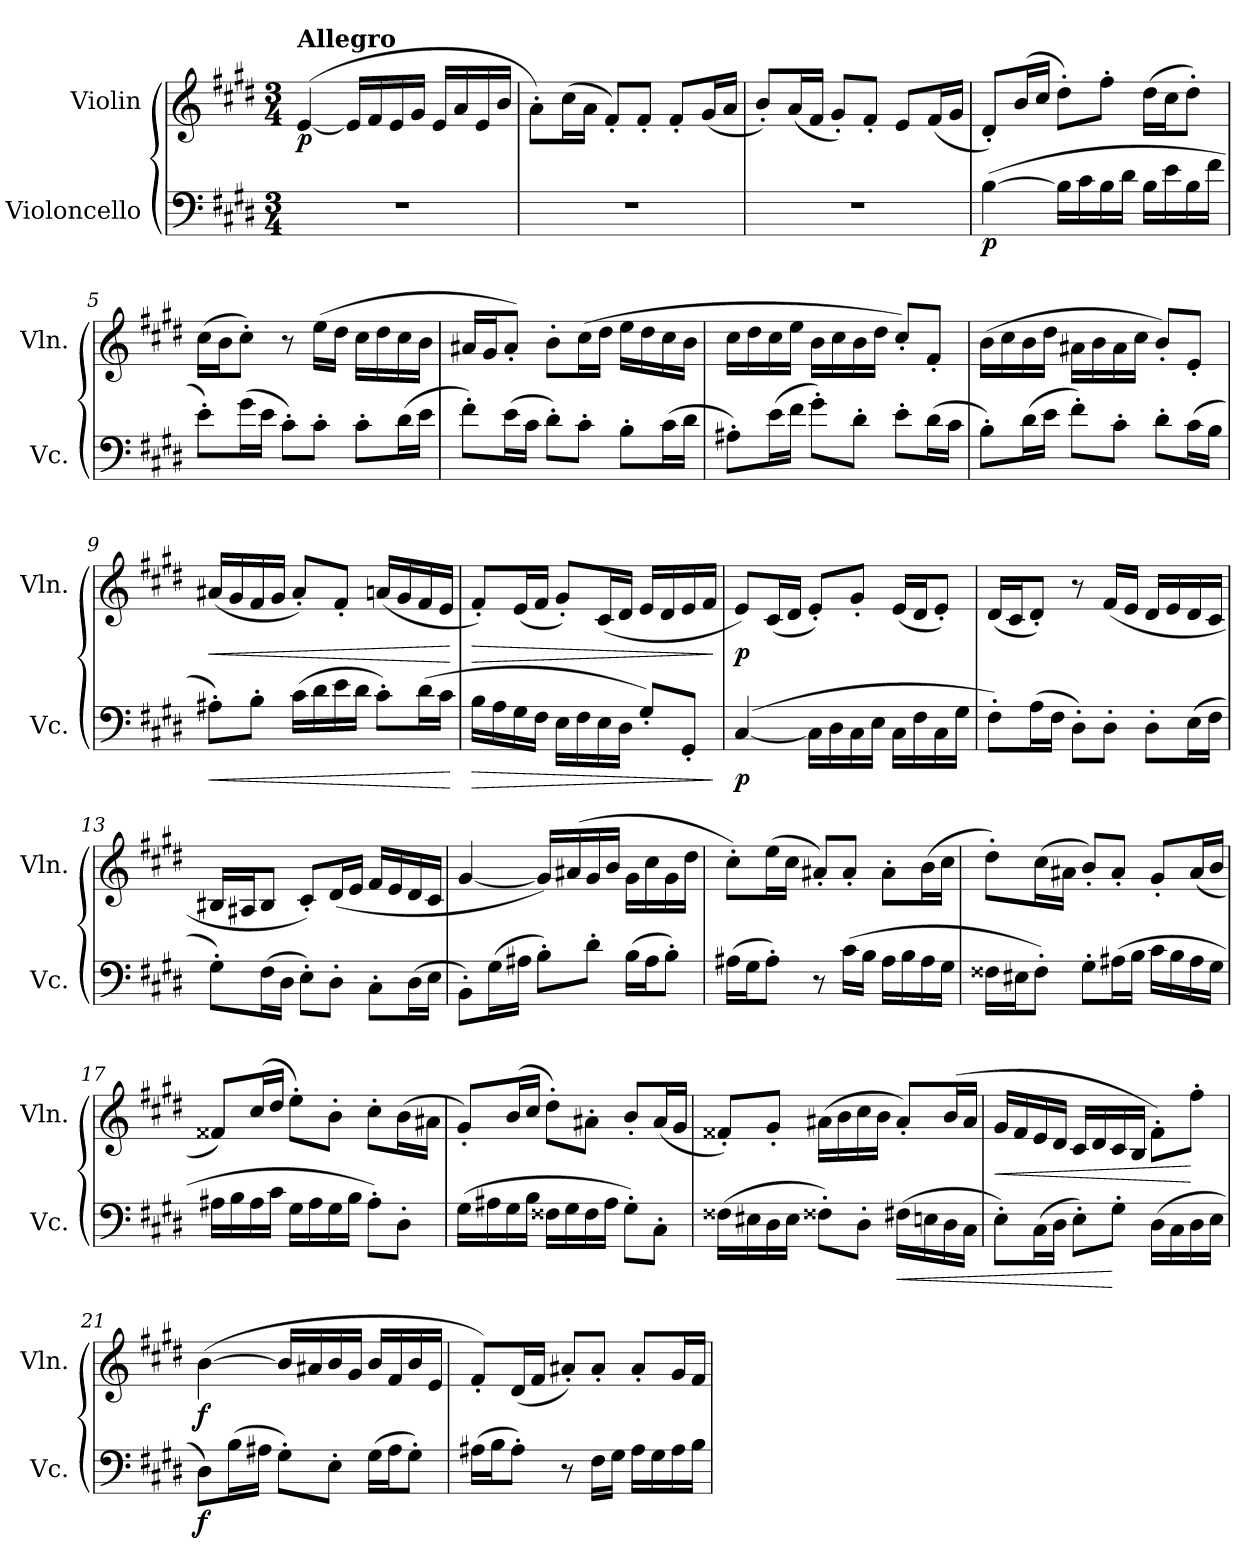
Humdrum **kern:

**kern	**dynam	**kern	**dynam
*part2	*part2	*part1	*part1
*staff2	*staff2	*staff1	*staff1
*I"Violoncello	*	*I"Violin	*
*I'Vc.	*	*I'Vln.	*
*clefF4	*	*clefG2	*
*k[f#c#g#d#]	*	*k[f#c#g#d#]	*
*M3/4	*	*M3/4	*
*MM100	*	*MM100	*
=1	=1	=1	=1
!	!	!LO:TX:a:B:t=Allegro	!
!	!	!	!LO:DY:b
2.r	.	(>[4e/	p
.	.	16e/LL]	.
.	.	16f#/	.
.	.	16e/	.
.	.	16g#/JJ	.
.	.	16e/LL	.
.	.	16a/	.
.	.	16e/	.
.	.	16b/JJ	.
=2	=2	=2	=2
2.r	.	8a'\L)	.
.	.	(>16cc#\L	.
.	.	16a\JJ	.
.	.	8f#'/L)	.
.	.	8f#'/J	.
.	.	8f#'/L	.
.	.	(<16g#/L	.
.	.	16a/JJ	.
=3	=3	=3	=3
2.r	.	8b'/L)	.
.	.	(<16a/L	.
.	.	16f#/JJ	.
.	.	8g#'/L)	.
.	.	8f#'/J	.
.	.	8e/L	.
.	.	(<16f#/L	.
.	.	16g#/JJ	.
=4	=4	=4	=4
!	!LO:DY:b	!	!
(>[4B\	p	8d#'/L)	.
.	.	(>16b/L	.
.	.	16cc#/JJ	.
16B\LL]	.	8dd#'\L)	.
16c#\	.	.	.
16B\	.	8ff#'\J	.
16d#\JJ	.	.	.
16B\LL	.	(>16dd#\LL	.
16e\	.	16cc#\J	.
16B\	.	8dd#'\J)	.
16f#\JJ	.	.	.
!!LO:LB:g=z
=5	=5	=5	=5
8e'\L)	.	(>16cc#\LL	.
.	.	16b\J	.
(>16g#\L	.	8cc#'\J)	.
16e\JJ	.	.	.
8c#'\L)	.	8r	.
8c#'\J	.	(>16ee\LL	.
.	.	16dd#\JJ	.
8c#'\L	.	16cc#\LL	.
.	.	16dd#\	.
(>16d#\L	.	16cc#\	.
16e\JJ	.	16b\JJ	.
=6	=6	=6	=6
8f#'\L)	.	16a#X/LL	.
.	.	16g#/J	.
(>16e\L	.	8a#'/J)	.
16c#\JJ	.	.	.
8d#'\L)	.	8b'\L	.
8c#'\J	.	(>16cc#\L	.
.	.	16dd#\JJ	.
8B'\L	.	16ee\LL	.
.	.	16dd#\	.
(>16c#\L	.	16cc#\	.
16d#\JJ	.	16b\JJ	.
=7	=7	=7	=7
8A#X'\L)	.	16cc#\LL	.
.	.	16dd#\	.
(>16e\L	.	16cc#\	.
16f#\JJ	.	16ee\JJ	.
8g#'\L)	.	16b\LL	.
.	.	16cc#\	.
8d#'\J	.	16b\	.
.	.	16dd#\JJ	.
8e'\L	.	8cc#'/L)	.
(>16d#\L	.	8f#'/J	.
16c#\JJ	.	.	.
!!LO:LB:g=z
=8	=8	=8	=8
8B'\L)	.	(>16b\LL	.
.	.	16cc#\	.
(>16d#\L	.	16b\	.
16e\JJ	.	16dd#\JJ	.
8f#'\L)	.	16a#X\LL	.
.	.	16b\	.
8c#'\J	.	16a#\	.
.	.	16cc#\JJ	.
8d#'\L	.	8b'/L)	.
(>16c#\L	.	8e'/J	.
16B\JJ	.	.	.
=9	=9	=9	=9
!	!LO:HP:b	!	!LO:HP:b
8A#X'\L)	<	(<16a#X/LL	<
.	.	16g#/	.
8B'\J	.	16f#/	.
.	.	16g#/JJ	.
(>16c#\LL	.	8a#'/L)	.
16d#\	.	.	.
16e\	.	8f#'/J	.
16d#\JJ	.	.	.
8c#'\L)	.	(<16an/LL	.
.	.	16g#/	.
(>16d#\L	.	16f#/	.
16c#\JJ	.	16e/JJ	.
.	[	.	[
=10	=10	=10	=10
!	!LO:HP:b	!	!LO:HP:b
16B\LL	>	8f#'/L)	>
16A\	.	.	.
16G#\	.	(<16e/L	.
16F#\JJ	.	16f#/JJ	.
16E\LL	.	8g#'/L)	.
16F#\	.	.	.
16E\	.	(<16c#/L	.
16D#\JJ	.	16d#/JJ	.
8G#'/L)	.	16e/LL	.
.	.	16d#/	.
8GG#'/J	.	16e/	.
.	.	16f#/JJ	.
.	]	.	]
!!LO:LB:g=z
=11	=11	=11	=11
!	!LO:DY:b	!	!LO:DY:b
(>[4C#/	p	8e/L)	p
.	.	(<16c#/L	.
.	.	16d#/JJ	.
16C#\LL]	.	8e'/L)	.
16D#\	.	.	.
16C#\	.	8g#'/J	.
16E\JJ	.	.	.
16C#\LL	.	(<16e/LL	.
16F#\	.	16d#/J	.
16C#\	.	8e'/J)	.
16G#\JJ	.	.	.
=12	=12	=12	=12
8F#'\L)	.	(<16d#/LL	.
.	.	16c#/J	.
(>16A\L	.	8d#'/J)	.
16F#\JJ	.	.	.
8D#'\L)	.	8r	.
8D#'\J	.	(<16f#/LL	.
.	.	16e/JJ	.
8D#'\L	.	16d#/LL	.
.	.	16e/	.
(>16E\L	.	16d#/	.
16F#\JJ	.	16c#/JJ	.
=13	=13	=13	=13
8G#'\L)	.	16B#X/LL	.
.	.	16A#X/J	.
(>16F#\L	.	8B#/J	.
16D#\JJ	.	.	.
8E'\L)	.	8c#'/L)	.
8D#'\J	.	(<16d#/L	.
.	.	16e/JJ	.
8C#'\L	.	16f#/LL	.
.	.	16e/	.
(>16D#\L	.	16d#/	.
16E\JJ	.	16c#/JJ	.
!!LO:LB:g=z
=14	=14	=14	=14
8BB'\L)	.	[4g#/	.
(>16G#\L	.	.	.
16A#X\JJ	.	.	.
8B'\L)	.	16g#/LL])	.
.	.	(>16a#X/	.
8d#'\J	.	16g#/	.
.	.	16b/JJ	.
(>16B\LL	.	16g#\LL	.
16A#\J	.	16cc#\	.
8B'\J)	.	16g#\	.
.	.	16dd#\JJ	.
=15	=15	=15	=15
(>16A#X\LL	.	8cc#'\L)	.
16G#\J	.	.	.
8A#'\J)	.	(>16ee\L	.
.	.	16cc#\JJ	.
8r	.	8a#X'/L)	.
(>16c#\LL	.	8a#'/J	.
16B\JJ	.	.	.
16A#\LL	.	8a#'\L	.
16B\	.	.	.
16A#\	.	(>16b\L	.
16G#\JJ	.	16cc#\JJ	.
=16	=16	=16	=16
16F##X\LL	.	8dd#'\L)	.
16E#X\J	.	.	.
8F##'\J)	.	(>16cc#\L	.
.	.	16a#X\JJ	.
8G#'\L	.	8b'/L)	.
(>16A#X\L	.	8a#'/J	.
16B\JJ	.	.	.
16c#\LL	.	8g#'/L	.
16B\	.	.	.
16A#\	.	(<16a#/L	.
16G#\JJ	.	16b/JJ	.
!!LO:PB:g=z
=17	=17	=17	=17
16A#X\LL	.	8f##X/L)	.
16B\	.	.	.
16A#\	.	(>16cc#/L	.
16c#\JJ	.	16dd#/JJ	.
16G#\LL	.	8ee'\L)	.
16A#\	.	.	.
16G#\	.	8b'\J	.
16B\JJ	.	.	.
8A#'\L)	.	8cc#'\L	.
8D#'\J	.	(>16b\L	.
.	.	16a#X\JJ	.
=18	=18	=18	=18
(>16G#\LL	.	8g#'/L)	.
16A#X\	.	.	.
16G#\	.	(>16b/L	.
16B\JJ	.	16cc#/JJ	.
16F##X\LL	.	8dd#'\L)	.
16G#\	.	.	.
16F##\	.	8a#X'\J	.
16A#\JJ	.	.	.
8G#'\L)	.	8b'/L	.
8C#'\J	.	(<16a#/L	.
.	.	16g#/JJ	.
=19	=19	=19	=19
(>16F##X\LL	.	8f##X'/L)	.
16E#X\	.	.	.
16D#\	.	8g#'/J	.
16E#\JJ	.	.	.
8F##X'\L)	.	(>16a#X\LL	.
.	.	16b\	.
8D#'\J	.	16cc#\	.
.	.	16b\JJ	.
!	!LO:HP:b	!	!
(>16F#X\LL	<	8a#'/L)	.
16En\	.	.	.
16D#\	.	(>16b/L	.
16C#\JJ	.	16a#/JJ	.
!!LO:LB:g=z
=20	=20	=20	=20
!	!	!	!LO:HP:b
8E'\L)	.	16g#/LL	<
.	.	16f#/	.
(>16C#\L	.	16e/	.
16D#\JJ	.	16d#/JJ	.
8E'\L)	.	16c#/LL	.
.	.	16d#/	.
8G#'\J	[	16c#/	.
.	.	16B/JJ	.
(>16D#\LL	.	8f#'\L)	.
16C#\	.	.	.
16D#\	.	8ff#'\J	[
16E\JJ	.	.	.
=21	=21	=21	=21
!	!LO:DY:b	!	!LO:DY:b
8D#\L)	f	(>[4b\	f
(>16B\L	.	.	.
16A#X\JJ	.	.	.
8G#'\L)	.	16b/LL]	.
.	.	16a#X/	.
8E'\J	.	16b/	.
.	.	16g#/JJ	.
(>16G#\LL	.	16b/LL	.
16A#\J	.	16f#/	.
8G#'\J)	.	16b/	.
.	.	16e/JJ	.
=22	=22	=22	=22
(>16A#X\LL	.	8f#'/L)	.
16B\J	.	.	.
8A#'\J)	.	(<16d#/L	.
.	.	16f#/JJ	.
8r	.	8a#X'/L)	.
16F#\LL	.	8a#'/J	.
16G#\JJ	.	.	.
16A#\LL	.	8a#'/L	.
16G#\	.	.	.
16A#\	.	16g#/L	.
16B\JJ	.	16f#/JJ	.
=	=	=	=
*-	*-	*-	*-
